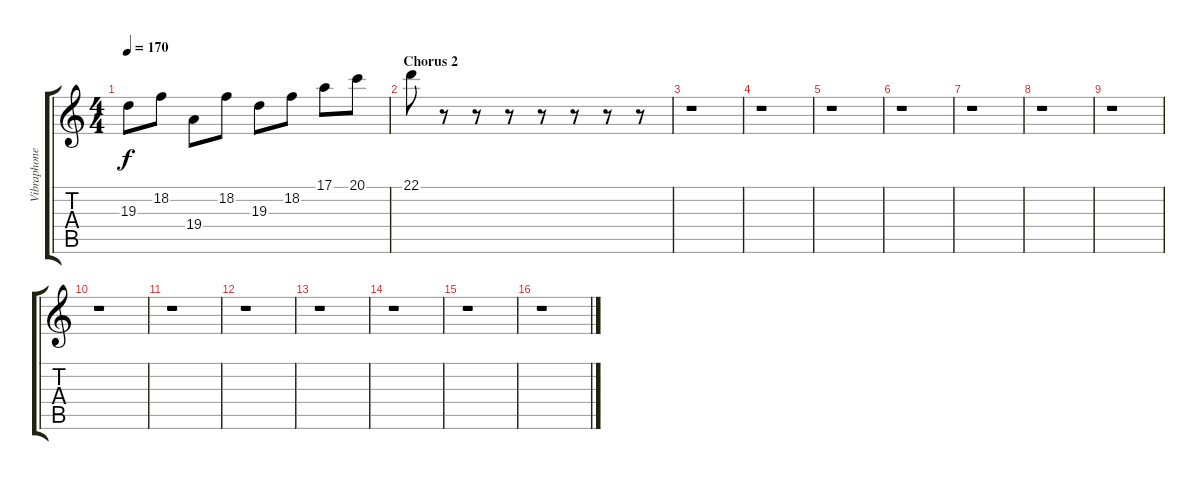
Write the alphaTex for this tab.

\track ("Vibraphone" "Vibraphone") {instrument vibraphone}
\staff {score tabs}
\tuning (E4 B3 G3 D3 A2 D2) {hide}
\ts (4 4)
\tempo 170
\clef g2
\ks c
19.3.8{dy f} 18.2.8 19.4.8 18.2.8 19.3.8 18.2.8 17.1.8 20.1.8 |
\section ("" "Chorus 2")
22.1.8 r.8 r.8 r.8 r.8 r.8 r.8 r.8 |
r.1 |
r.1 |
r.1 |
r.1 |
r.1 |
r.1 |
r.1 |
r.1 |
r.1 |
r.1 |
r.1 |
r.1 |
r.1 |
r.1
